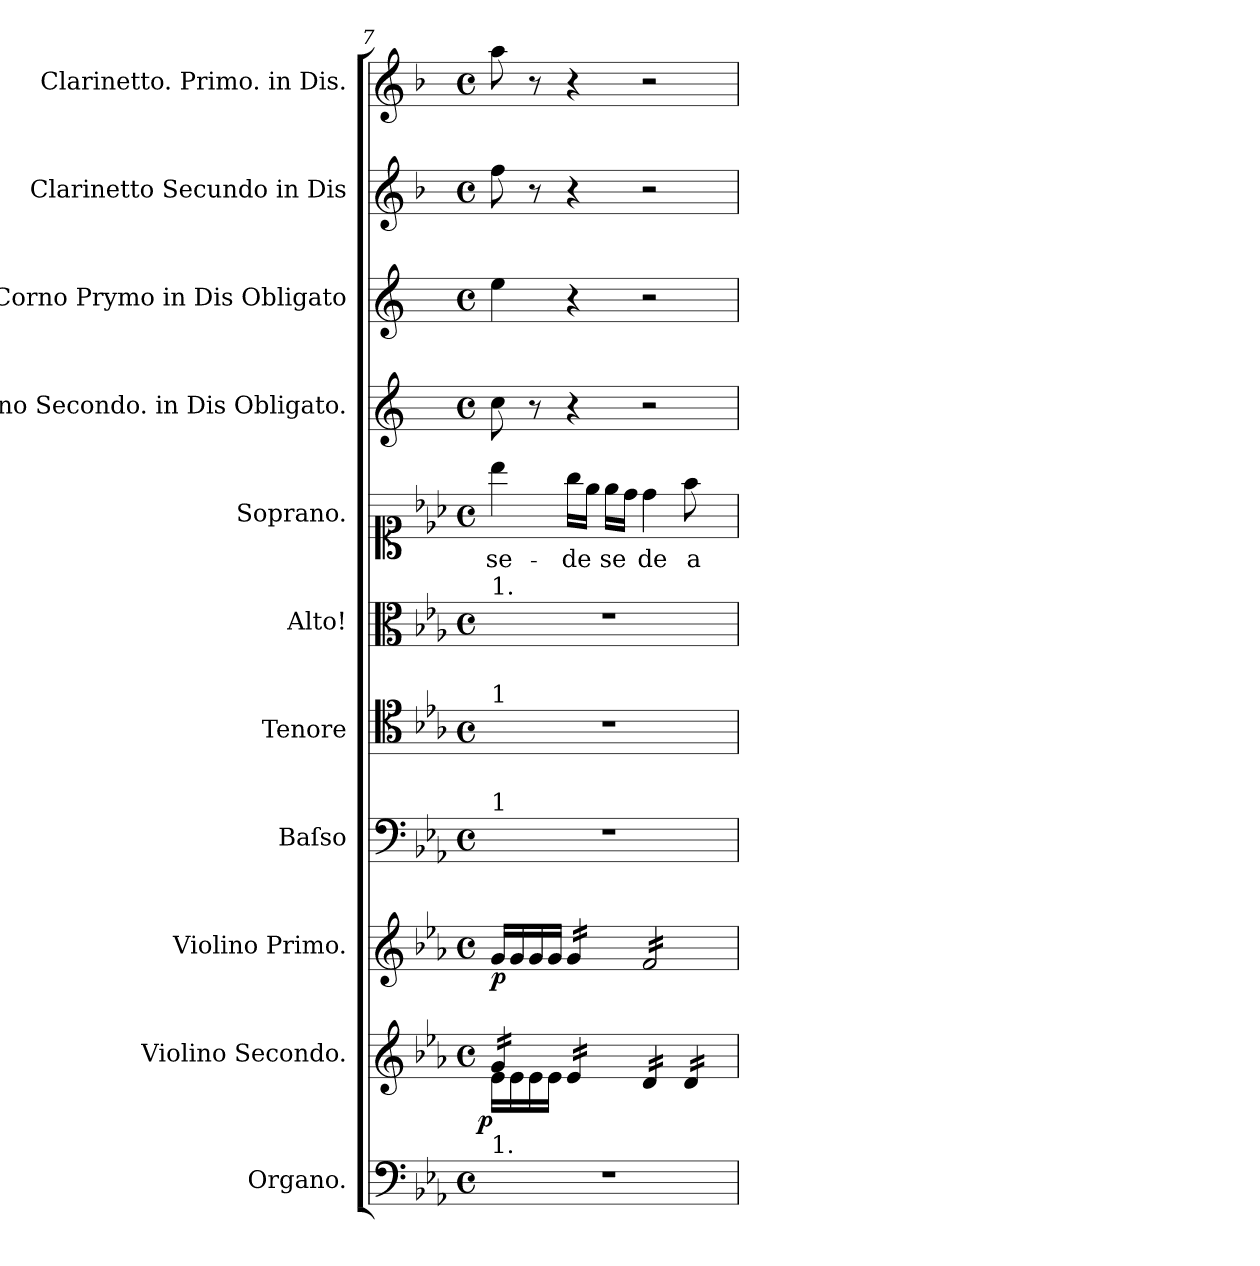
**kern	**kern	**dynam	**kern	**dynam	**kern	**kern	**kern	**kern	**text	**kern	**kern	**kern	**kern
*part11	*part10	*part10	*part9	*part9	*part8	*part7	*part6	*part5	*part5	*part4	*part3	*part2	*part1
*staff11	*staff10	*staff10	*staff9	*staff9	*staff8	*staff7	*staff6	*staff5	*staff5	*staff4	*staff3	*staff2	*staff1
*I"Organo.	*I"Violino Secondo.	*	*I"Violino Primo.	*	*I"Baſso	*I"Tenore	*I"Alto!	*I"Soprano.	*	*I"Corno Secondo. in Dis Obligato.	*I"Corno Prymo in Dis Obligato	*I"Clarinetto Secundo in Dis	*I"Clarinetto. Primo. in Dis.
*I'org	*I'vl2	*	*I'vl1	*	*I'B	*I'T	*I'A	*I'S	*	*I'cor2	*I'cor1	*I'Cl.	*I'Cl.
*clefF4	*clefG2	*	*clefG2	*	*clefF4	*clefC4	*clefC3	*clefC1	*	*clefG2	*clefG2	*clefG2	*clefG2
*	*	*	*	*	*	*	*	*	*	*ITrd5c9	*ITrd5c9	*ITrd1c2	*ITrd1c2
*k[b-e-a-]	*k[b-e-a-]	*	*k[b-e-a-]	*	*k[b-e-a-]	*k[b-e-a-]	*k[b-e-a-]	*k[b-e-a-]	*	*k[b-e-a-]	*k[b-e-a-]	*k[b-e-a-]	*k[b-e-a-]
*E-:	*E-:	*	*E-:	*	*E-:	*E-:	*E-:	*E-:	*	*	*	*E-:	*E-:
*M4/4	*M4/4	*	*M4/4	*	*M4/4	*M4/4	*M4/4	*M4/4	*	*M4/4	*M4/4	*M4/4	*M4/4
*met(c)	*met(c)	*	*met(c)	*	*met(c)	*met(c)	*met(c)	*met(c)	*	*met(c)	*met(c)	*met(c)	*met(c)
=7	=7	=7	=7	=7	=7	=7	=7	=7	=7	=7	=7	=7	=7
*	*^	*	*	*	*	*	*	*	*	*	*	*	*
!	!	!	!	!	!	!	!	!LO:TX:a:t=1.	!	!	!	!	!	!
!	!	!	!	!	!	!	!LO:TX:a:t=1	!	!	!	!	!	!	!
!	!	!	!	!	!	!LO:TX:a:t=1	!	!	!	!	!	!	!	!
!LO:TX:a:t=1.	!	!	!	!	!	!	!	!	!	!	!	!	!	!
!	!	!	!LO:DY:rj	!	!LO:DY:b	!	!	!	!	!	!	!	!	!
*	*tremolo	*	*	*	*	*	*	*	*	*	*	*	*	*
1r	16g/LL	16e-\LL	p	16g/LL	p	1r	1r	1r	4bb-\	se-	8e-\	4g\	8ee-\	8gg\
.	16g/	16e-\	.	16g/	.	.	.	.	.	.	.	.	.	.
.	16g/	16e-\	.	16g/	.	.	.	.	.	.	8r	.	8r	8r
.	16g/JJ	16e-\JJ	.	16g/JJ	.	.	.	.	.	.	.	.	.	.
*	*	*	*	*tremolo	*	*	*	*	*	*	*	*	*	*
.	16e-/LL	4ryy	.	16g/LL	.	.	.	.	16gg\LL	-de	4r	4r	4r	4r
.	16e-/	.	.	16g/	.	.	.	.	16ee-\JJ	.	.	.	.	.
.	16e-/	.	.	16g/	.	.	.	.	16ee-\LL	se	.	.	.	.
.	16e-/JJ	.	.	16g/JJ	.	.	.	.	16dd\JJ	.	.	.	.	.
.	16d/LL	2ryy	.	16f/LL	.	.	.	.	4dd\	de	2r	2r	2r	2r
.	16d/	.	.	16f/	.	.	.	.	.	.	.	.	.	.
.	16d/	.	.	16f/	.	.	.	.	.	.	.	.	.	.
.	16d/JJ	.	.	16f/	.	.	.	.	.	.	.	.	.	.
.	16d/LL	.	.	16f/	.	.	.	.	8ff\	a	.	.	.	.
.	16d/	.	.	16f/	.	.	.	.	.	.	.	.	.	.
.	16d/	.	.	16f/	.	.	.	.	8ryy	.	.	.	.	.
.	16d/JJ	.	.	16f/JJ	.	.	.	.	.	.	.	.	.	.
*	*	*	*	*Xtremolo	*	*	*	*	*	*	*	*	*	*
*	*Xtremolo	*	*	*	*	*	*	*	*	*	*	*	*	*
*	*v	*v	*	*	*	*	*	*	*	*	*	*	*	*
=	=	=	=	=	=	=	=	=	=	=	=	=	=
*-	*-	*-	*-	*-	*-	*-	*-	*-	*-	*-	*-	*-	*-
